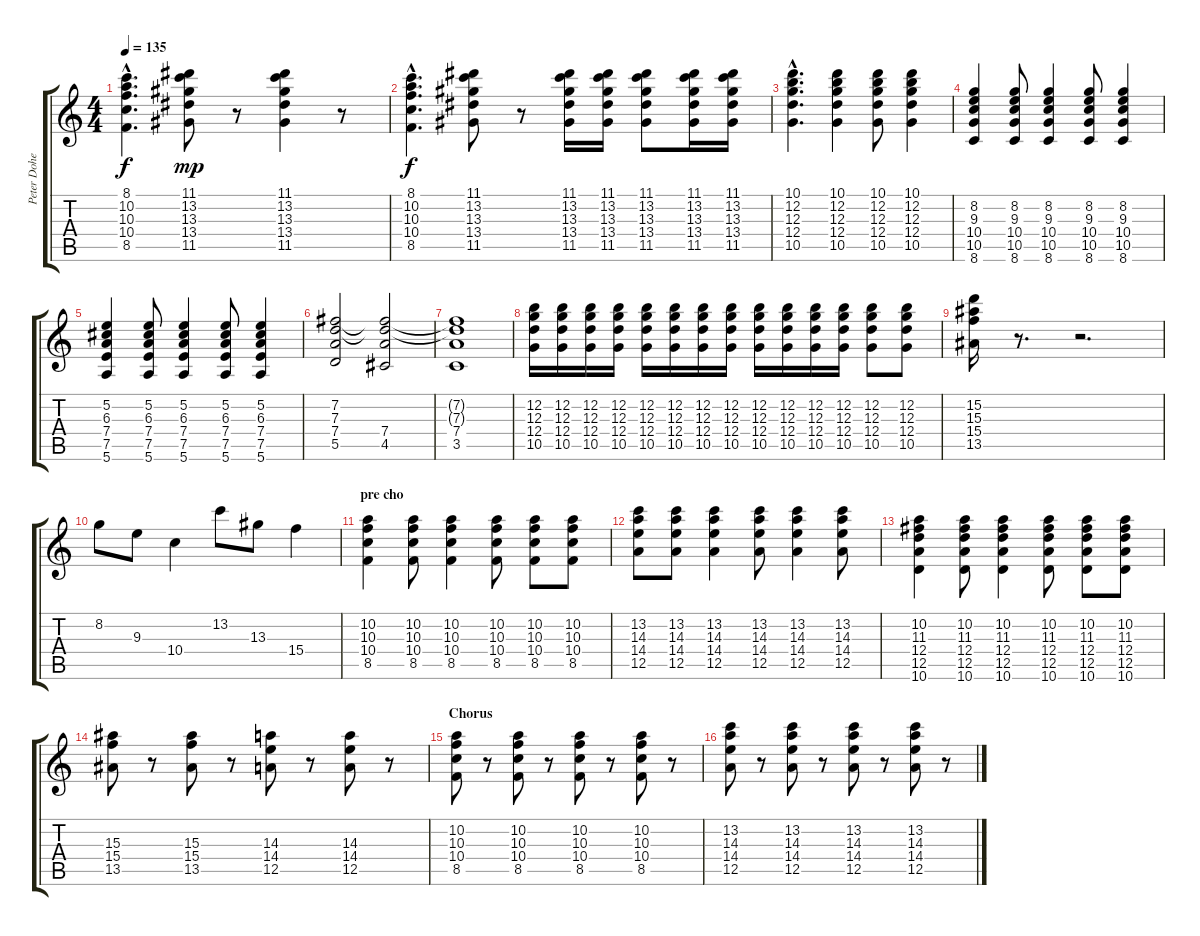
\track ("Peter Doherty" "Peter Dohe") {instrument overdrivenguitar}
\staff {score tabs}
\tuning (E4 B3 G3 D3 A2 E2) {hide}
\ts (4 4)
\tempo 135
\clef g2
\ks c
(8.1{hac} 10.2{hac} 10.3{hac} 10.4{hac} 8.5{hac}).4{d dy f} (11.1 13.2 13.3 13.4 11.5).8{dy mp} r.8 (11.1 13.2 13.3 13.4 11.5).4 r.8 |
(8.1{hac} 10.2{hac} 10.3{hac} 10.4{hac} 8.5{hac}).4{d dy f} (11.1 13.2 13.3 13.4 11.5).8 r.8 (11.1 13.2 13.3 13.4 11.5).16 (11.1 13.2 13.3 13.4 11.5).16 (11.1 13.2 13.3 13.4 11.5).8 (11.1 13.2 13.3 13.4 11.5).16 (11.1 13.2 13.3 13.4 11.5).16 |
(10.1{hac} 12.2{hac} 12.3{hac} 12.4{hac} 10.5{hac}).4{d} (10.1 12.2 12.3 12.4 10.5).4 (10.1 12.2 12.3 12.4 10.5).8 (10.1 12.2 12.3 12.4 10.5).4 |
(8.2 9.3 10.4 10.5 8.6).4 (8.2 9.3 10.4 10.5 8.6).8 (8.2 9.3 10.4 10.5 8.6).4 (8.2 9.3 10.4 10.5 8.6).8 (8.2 9.3 10.4 10.5 8.6).4 |
(5.2 6.3 7.4 7.5 5.6).4 (5.2 6.3 7.4 7.5 5.6).8 (5.2 6.3 7.4 7.5 5.6).4 (5.2 6.3 7.4 7.5 5.6).8 (5.2 6.3 7.4 7.5 5.6).4 |
(7.2 7.3 7.4 5.5).2 (7.2{t} 7.3{t} 7.4 4.5).2 |
(7.2{t} 7.3{t} 7.4 3.5).1 |
(12.2 12.3 12.4 10.5).16 (12.2 12.3 12.4 10.5).16 (12.2 12.3 12.4 10.5).16 (12.2 12.3 12.4 10.5).16 (12.2 12.3 12.4 10.5).16 (12.2 12.3 12.4 10.5).16 (12.2 12.3 12.4 10.5).16 (12.2 12.3 12.4 10.5).16 (12.2 12.3 12.4 10.5).16 (12.2 12.3 12.4 10.5).16 (12.2 12.3 12.4 10.5).16 (12.2 12.3 12.4 10.5).16 (12.2 12.3 12.4 10.5).8 (12.2 12.3 12.4 10.5).8 |
(15.2 15.3 15.4 13.5).16 r.8{d} r.2{d} |
8.2.8 9.3.8 10.4.4 13.2.8 13.3.8 15.4.4 |
\section ("" "pre cho")
(10.2 10.3 10.4 8.5).4 (10.2 10.3 10.4 8.5).8 (10.2 10.3 10.4 8.5).4 (10.2 10.3 10.4 8.5).8 (10.2 10.3 10.4 8.5).8 (10.2 10.3 10.4 8.5).8 |
(13.2 14.3 14.4 12.5).8 (13.2 14.3 14.4 12.5).8 (13.2 14.3 14.4 12.5).4 (13.2 14.3 14.4 12.5).8 (13.2 14.3 14.4 12.5).4 (13.2 14.3 14.4 12.5).8 |
(10.2 11.3 12.4 12.5 10.6).4 (10.2 11.3 12.4 12.5 10.6).8 (10.2 11.3 12.4 12.5 10.6).4 (10.2 11.3 12.4 12.5 10.6).8 (10.2 11.3 12.4 12.5 10.6).8 (10.2 11.3 12.4 12.5 10.6).8 |
(15.3 15.4 13.5).8 r.8 (15.3 15.4 13.5).8 r.8 (14.3 14.4 12.5).8 r.8 (14.3 14.4 12.5).8 r.8 |
\section ("" "Chorus")
(10.2 10.3 10.4 8.5).8 r.8 (10.2 10.3 10.4 8.5).8 r.8 (10.2 10.3 10.4 8.5).8 r.8 (10.2 10.3 10.4 8.5).8 r.8 |
(13.2 14.3 14.4 12.5).8 r.8 (13.2 14.3 14.4 12.5).8 r.8 (13.2 14.3 14.4 12.5).8 r.8 (13.2 14.3 14.4 12.5).8 r.8
